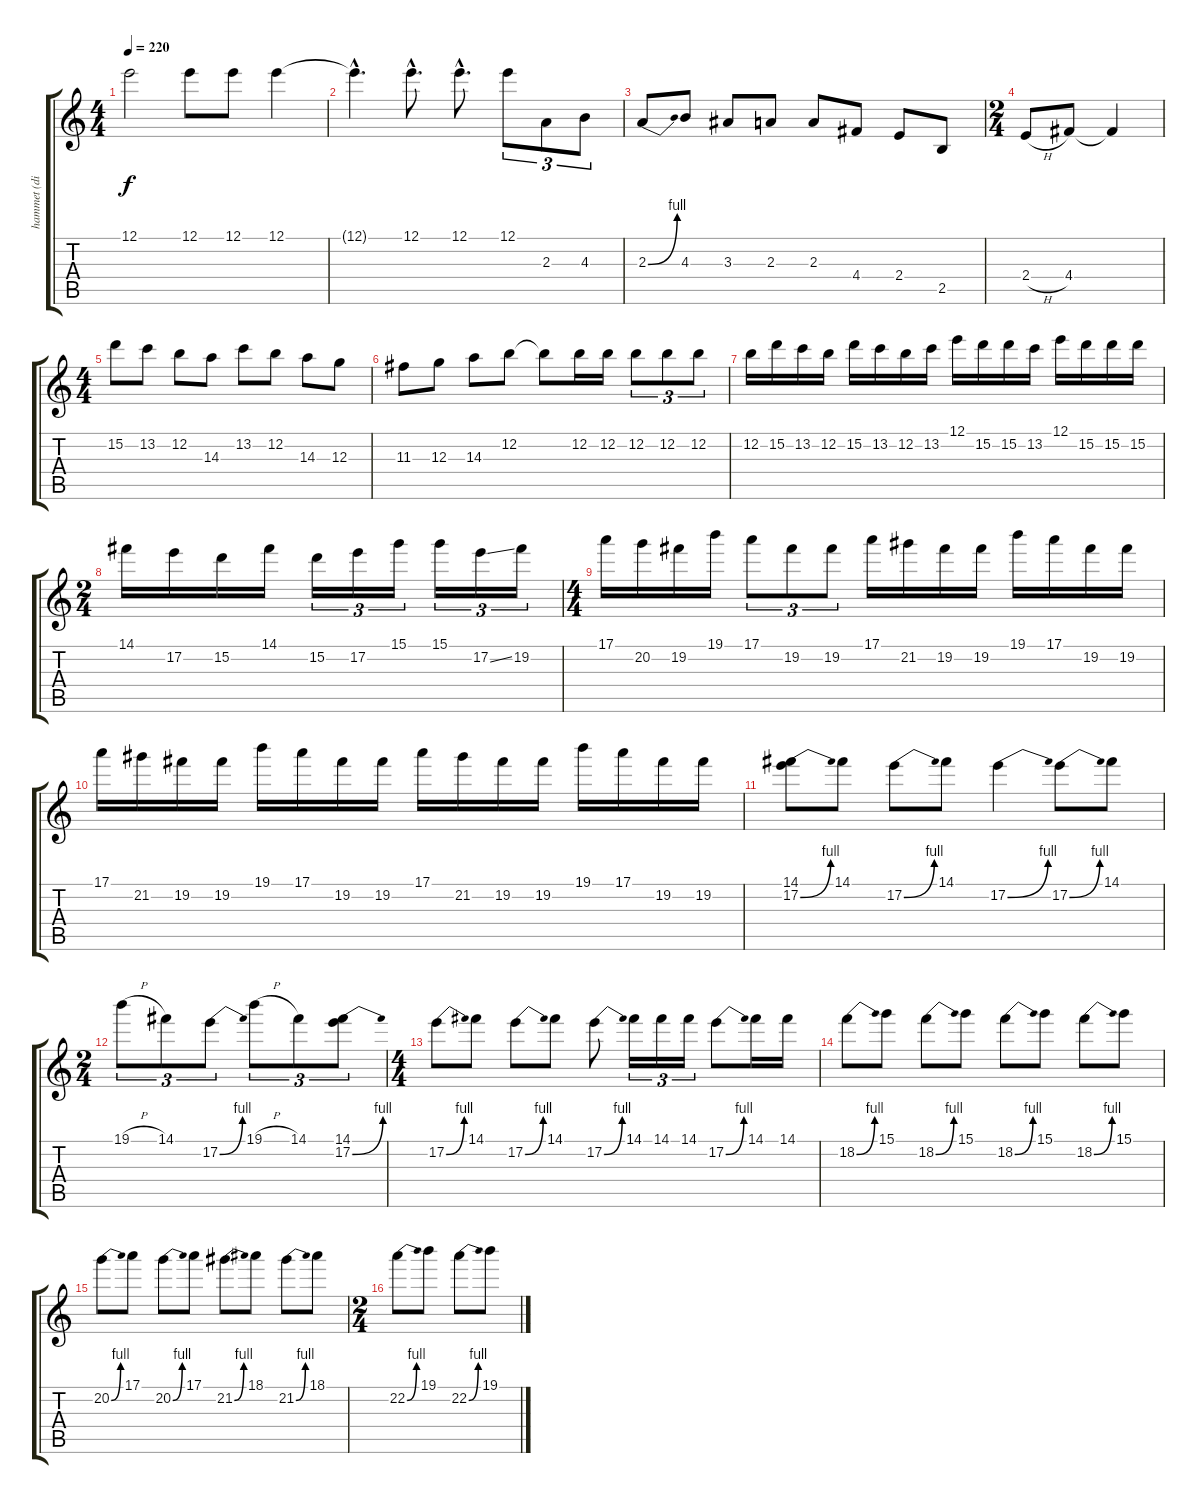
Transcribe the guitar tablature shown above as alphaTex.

\track ("hammet (dist)" "hammet (di") {instrument distortionguitar}
\staff {score tabs}
\tuning (E4 B3 G3 D3 A2 E2) {hide}
\ts (4 4)
\tempo 220
\clef g2
\ks c
12.1.2{dy f} 12.1.8 12.1.8 12.1.4 |
12.1{hac t}.4{d} 12.1{hac}.8{d} 12.1{hac}.8{d} 12.1.8{tu (3 2)} 2.3.8{tu (3 2)} 4.3.8{tu (3 2)} |
2.3{be (bend 0 0 60 4)}.8 4.3.8 3.3.8 2.3.8 2.3.8 4.4.8 2.4.8 2.5.8 |
\ts (2 4)
2.4{h}.8 4.4.8 4.4{t}.4 |
\ts (4 4)
15.2.8 13.2.8 12.2.8 14.3.8 13.2.8 12.2.8 14.3.8 12.3.8 |
11.3.8 12.3.8 14.3.8 12.2.8 12.2{t}.8 12.2.16 12.2.16 12.2.8{tu (3 2)} 12.2.8{tu (3 2)} 12.2.8{tu (3 2)} |
12.2.16 15.2.16 13.2.16 12.2.16 15.2.16 13.2.16 12.2.16 13.2.16 12.1.16 15.2.16 15.2.16 13.2.16 12.1.16 15.2.16 15.2.16 15.2.16 |
\ts (2 4)
14.1.16 17.2.16 15.2.16 14.1.16 15.2.16{tu (3 2)} 17.2.16{tu (3 2)} 15.1.16{tu (3 2)} 15.1.16{tu (3 2)} 17.2{ss}.16{tu (3 2)} 19.2.16{tu (3 2)} |
\ts (4 4)
17.1.16 20.2.16 19.2.16 19.1.16 17.1.8{tu (3 2)} 19.2.8{tu (3 2)} 19.2.8{tu (3 2)} 17.1.16 21.2.16 19.2.16 19.2.16 19.1.16 17.1.16 19.2.16 19.2.16 |
17.1.16 21.2.16 19.2.16 19.2.16 19.1.16 17.1.16 19.2.16 19.2.16 17.1.16 21.2.16 19.2.16 19.2.16 19.1.16 17.1.16 19.2.16 19.2.16 |
(14.1 17.2{be (bend 0 0 60 4)}).8 14.1.8 17.2{be (bend 0 0 60 4)}.8 14.1.8 17.2{be (bend 0 0 60 4)}.4 17.2{be (bend 0 0 60 4)}.8 14.1.8 |
\ts (2 4)
19.1{h}.8{tu (3 2)} 14.1.8{tu (3 2)} 17.2{be (bend 0 0 60 4)}.8{tu (3 2)} 19.1{h}.8{tu (3 2)} 14.1.8{tu (3 2)} (14.1 17.2{be (bend 0 0 60 4)}).8{tu (3 2)} |
\ts (4 4)
17.2{be (bend 0 0 60 4)}.8 14.1.8 17.2{be (bend 0 0 60 4)}.8 14.1.8 17.2{be (bend 0 0 60 4)}.8 14.1.16{tu (3 2)} 14.1.16{tu (3 2)} 14.1.16{tu (3 2)} 17.2{be (bend 0 0 60 4)}.8 14.1.16 14.1.16 |
18.2{be (bend 0 0 60 4)}.8 15.1.8 18.2{be (bend 0 0 60 4)}.8 15.1.8 18.2{be (bend 0 0 60 4)}.8 15.1.8 18.2{be (bend 0 0 60 4)}.8 15.1.8 |
20.2{be (bend 0 0 60 4)}.8 17.1.8 20.2{be (bend 0 0 60 4)}.8 17.1.8 21.2{be (bend 0 0 60 4)}.8 18.1.8 21.2{be (bend 0 0 60 4)}.8 18.1.8 |
\ts (2 4)
22.2{be (bend 0 0 60 4)}.8 19.1.8 22.2{be (bend 0 0 60 4)}.8 19.1.8
